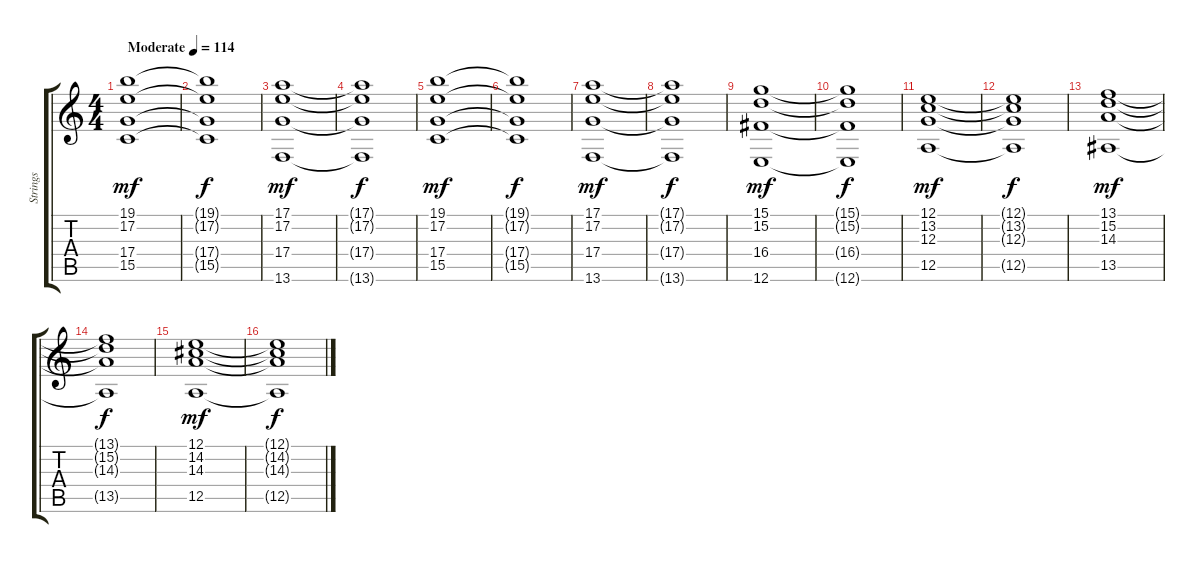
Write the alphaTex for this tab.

\track ("Strings" "Strings") {instrument stringensemble2}
\staff {score tabs}
\tuning (E4 B3 G3 D3 A2 E2) {hide}
\ts (4 4)
\tempo (114 "Moderate")
\clef g2
\ks c
(19.1 17.2 17.4 15.5).1{dy mf instrument stringensemble2} |
(19.1{t} 17.2{t} 17.4{t} 15.5{t}).1{dy f} |
(17.1 17.2 17.4 13.6).1{dy mf} |
(17.1{t} 17.2{t} 17.4{t} 13.6{t}).1{dy f} |
(19.1 17.2 17.4 15.5).1{dy mf} |
(19.1{t} 17.2{t} 17.4{t} 15.5{t}).1{dy f} |
(17.1 17.2 17.4 13.6).1{dy mf} |
(17.1{t} 17.2{t} 17.4{t} 13.6{t}).1{dy f} |
(15.1 15.2 16.4 12.6).1{dy mf} |
(15.1{t} 15.2{t} 16.4{t} 12.6{t}).1{dy f} |
(12.1 13.2 12.3 12.5).1{dy mf} |
(12.1{t} 13.2{t} 12.3{t} 12.5{t}).1{dy f} |
(13.1 15.2 14.3 13.5).1{dy mf} |
(13.1{t} 15.2{t} 14.3{t} 13.5{t}).1{dy f} |
(12.1 14.2 14.3 12.5).1{dy mf} |
(12.1{t} 14.2{t} 14.3{t} 12.5{t}).1{dy f}
